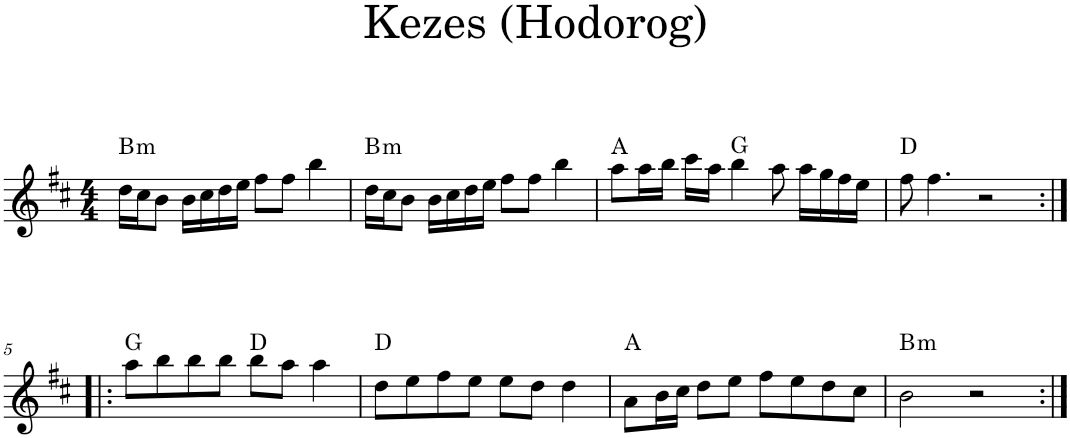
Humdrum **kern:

**kern	**harte
*part1	*part1
*staff1	*
*I"Piano	*
*I'Pno.	*
*clefG2	*
*k[f#c#]	*
*M4/4	*
=1	=1
!	!LO:H:kt=m
16dd\LL	B:min
16cc#\J	.
8b\J	.
16b\LL	.
16cc#\	.
16dd\	.
16ee\JJ	.
8ff#\L	.
8ff#\J	.
4bb\	.
=2	=2
!	!LO:H:kt=m
16dd\LL	B:min
16cc#\J	.
8b\J	.
16b\LL	.
16cc#\	.
16dd\	.
16ee\JJ	.
8ff#\L	.
8ff#\J	.
4bb\	.
=3	=3
8aa\L	A:maj
16aa\L	.
16bb\JJ	.
16ccc#\LL	.
16aa\JJ	.
4bb\	G:maj
8aa\	.
16aa\LL	.
16gg\	.
16ff#\	.
16ee\JJ	.
=4	=4
8ff#\	D:maj
4.ff#\	.
2r	.
!!LO:LB:g=z
=5:|!|:	=5:|!|:
8aa\L	G:maj
8bb\	.
8bb\	.
8bb\J	.
8bb\L	D:maj
8aa\J	.
4aa\	.
=6	=6
8dd\L	D:maj
8ee\	.
8ff#\	.
8ee\J	.
8ee\L	.
8dd\J	.
4dd\	.
=7	=7
8a\L	A:maj
16b\L	.
16cc#\JJ	.
8dd\L	.
8ee\J	.
8ff#\L	.
8ee\	.
8dd\	.
8cc#\J	.
=8	=8
!	!LO:H:kt=m
2b\	B:min
2r	.
=:|!	=:|!
*-	*-
